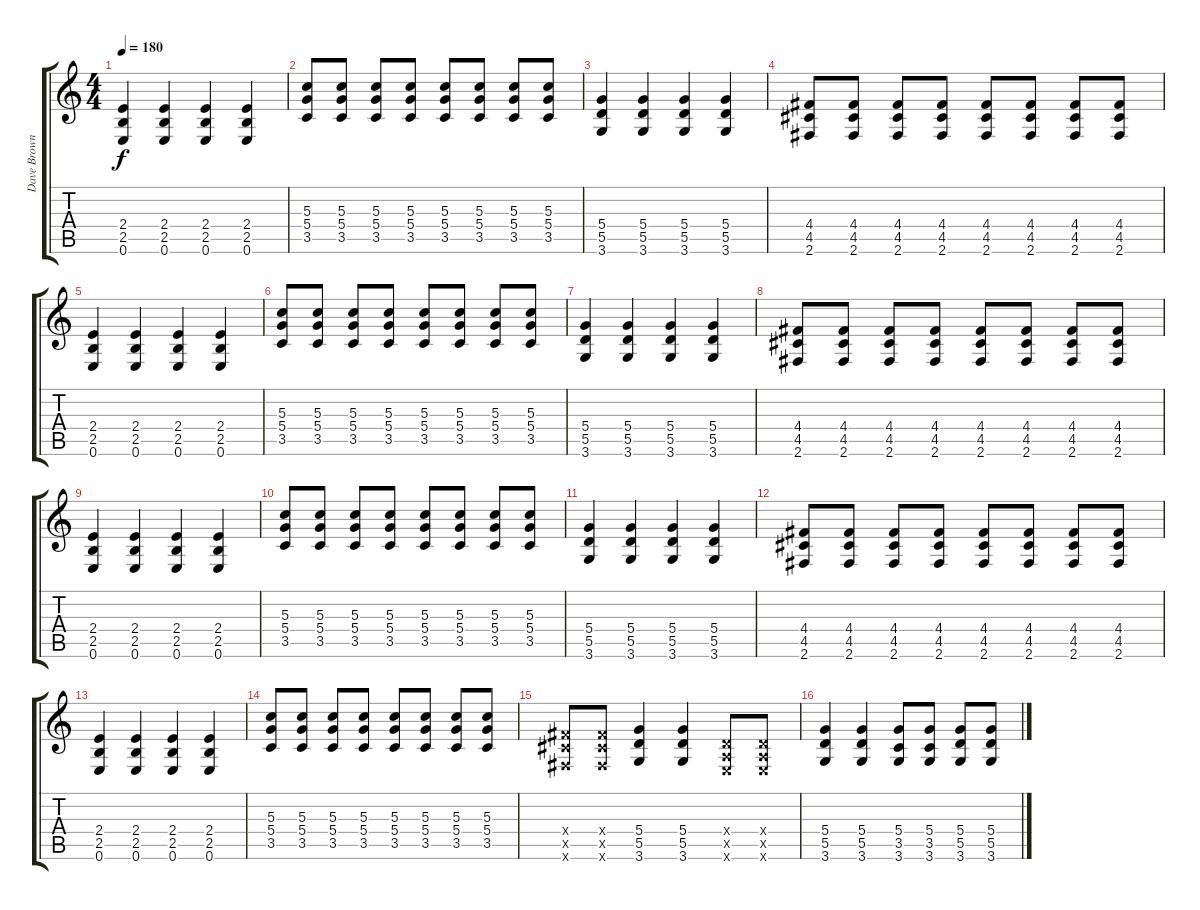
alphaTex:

\track ("Dave Brownsound" "Dave Brown") {instrument distortionguitar}
\staff {score tabs}
\tuning (E4 B3 G3 D3 A2 E2) {hide}
\ts (4 4)
\tempo 180
\clef g2
\ks c
(2.4 2.5 0.6).4{dy f} (2.4 2.5 0.6).4 (2.4 2.5 0.6).4 (2.4 2.5 0.6).4 |
(5.3 5.4 3.5).8 (5.3 5.4 3.5).8 (5.3 5.4 3.5).8 (5.3 5.4 3.5).8 (5.3 5.4 3.5).8 (5.3 5.4 3.5).8 (5.3 5.4 3.5).8 (5.3 5.4 3.5).8 |
(5.4 5.5 3.6).4 (5.4 5.5 3.6).4 (5.4 5.5 3.6).4 (5.4 5.5 3.6).4 |
(4.4 4.5 2.6).8 (4.4 4.5 2.6).8 (4.4 4.5 2.6).8 (4.4 4.5 2.6).8 (4.4 4.5 2.6).8 (4.4 4.5 2.6).8 (4.4 4.5 2.6).8 (4.4 4.5 2.6).8 |
(2.4 2.5 0.6).4 (2.4 2.5 0.6).4 (2.4 2.5 0.6).4 (2.4 2.5 0.6).4 |
(5.3 5.4 3.5).8 (5.3 5.4 3.5).8 (5.3 5.4 3.5).8 (5.3 5.4 3.5).8 (5.3 5.4 3.5).8 (5.3 5.4 3.5).8 (5.3 5.4 3.5).8 (5.3 5.4 3.5).8 |
(5.4 5.5 3.6).4 (5.4 5.5 3.6).4 (5.4 5.5 3.6).4 (5.4 5.5 3.6).4 |
(4.4 4.5 2.6).8 (4.4 4.5 2.6).8 (4.4 4.5 2.6).8 (4.4 4.5 2.6).8 (4.4 4.5 2.6).8 (4.4 4.5 2.6).8 (4.4 4.5 2.6).8 (4.4 4.5 2.6).8 |
(2.4 2.5 0.6).4 (2.4 2.5 0.6).4 (2.4 2.5 0.6).4 (2.4 2.5 0.6).4 |
(5.3 5.4 3.5).8 (5.3 5.4 3.5).8 (5.3 5.4 3.5).8 (5.3 5.4 3.5).8 (5.3 5.4 3.5).8 (5.3 5.4 3.5).8 (5.3 5.4 3.5).8 (5.3 5.4 3.5).8 |
(5.4 5.5 3.6).4 (5.4 5.5 3.6).4 (5.4 5.5 3.6).4 (5.4 5.5 3.6).4 |
(4.4 4.5 2.6).8 (4.4 4.5 2.6).8 (4.4 4.5 2.6).8 (4.4 4.5 2.6).8 (4.4 4.5 2.6).8 (4.4 4.5 2.6).8 (4.4 4.5 2.6).8 (4.4 4.5 2.6).8 |
(2.4 2.5 0.6).4 (2.4 2.5 0.6).4 (2.4 2.5 0.6).4 (2.4 2.5 0.6).4 |
(5.3 5.4 3.5).8 (5.3 5.4 3.5).8 (5.3 5.4 3.5).8 (5.3 5.4 3.5).8 (5.3 5.4 3.5).8 (5.3 5.4 3.5).8 (5.3 5.4 3.5).8 (5.3 5.4 3.5).8 |
(4.4{x} 4.5{x} 2.6{x}).8 (4.4{x} 4.5{x} 2.6{x}).8 (5.4 5.5 3.6).4 (5.4 5.5 3.6).4 (0.4{x} 0.5{x} 0.6{x}).8 (0.4{x} 0.5{x} 0.6{x}).8 |
(5.4 5.5 3.6).4 (5.4 5.5 3.6).4 (5.4 3.5 3.6).8 (5.4 3.5 3.6).8 (5.4 5.5 3.6).8 (5.4 5.5 3.6).8
